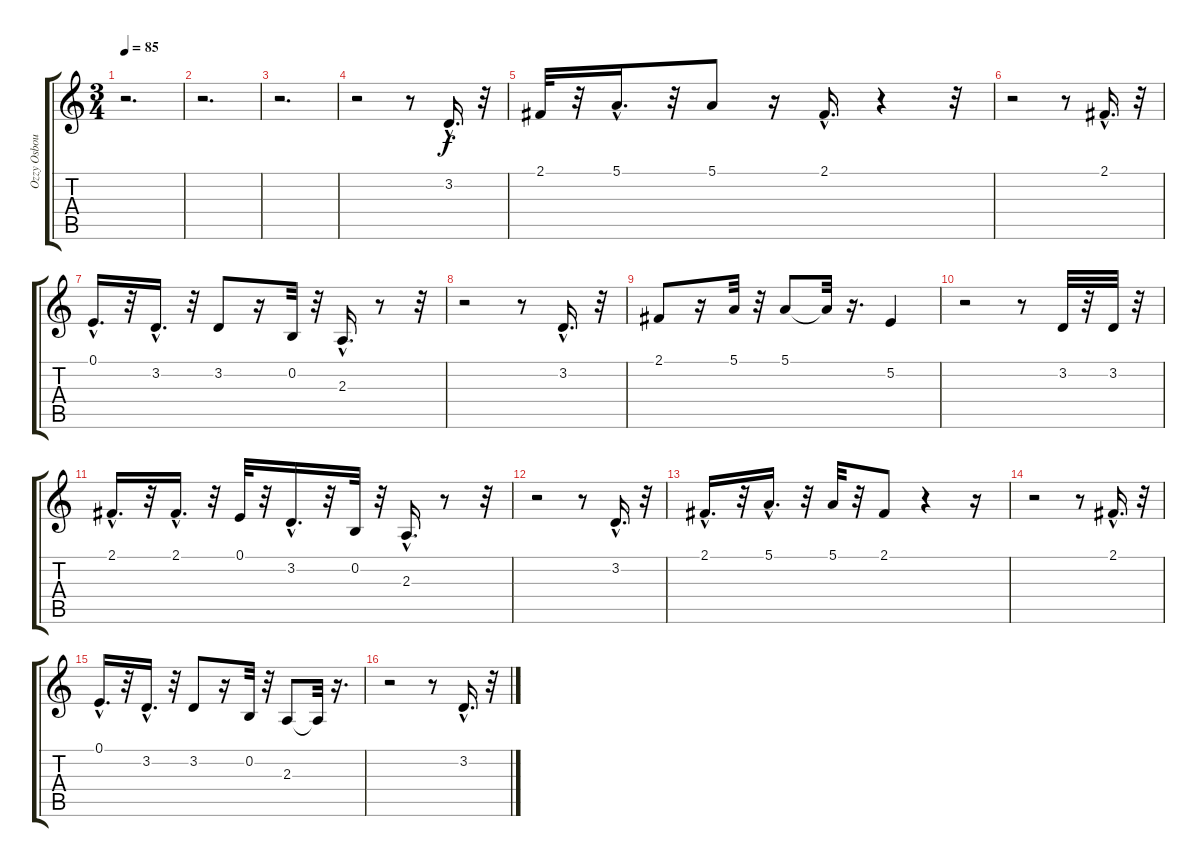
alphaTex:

\track ("Ozzy Osbourne" "Ozzy Osbou") {instrument lead8bassandlead}
\staff {score tabs}
\tuning (E4 B3 G3 D3 A2 E2) {hide}
\ts (3 4)
\tempo 85
\clef g2
\ks c
r.2{d dy f instrument synthvoice} |
r.2{d} |
r.2{d} |
r.2 r.8 3.2{hac}.16{d} r.32 |
2.1.32 r.32 5.1{hac}.16{d} r.32 5.1.8 r.16 2.1{hac}.16{d} r.4 r.32 |
r.2 r.8 2.1{hac}.16{d} r.32 |
0.1{hac}.16{d} r.32 3.2{hac}.16{d} r.32 3.2.8 r.16 0.2.32 r.32 2.3{hac}.16{d} r.8 r.32 |
r.2 r.8 3.2{hac}.16{d} r.32 |
2.1.8 r.16 5.1.32 r.32 5.1.8 5.1{t}.32 r.16{d} 5.2.4 |
r.2 r.8 3.2.32 r.32 3.2.32 r.32 |
2.1{hac}.16{d} r.32 2.1{hac}.16{d} r.32 0.1.32 r.32 3.2{hac}.16{d} r.32 0.2.32 r.32 2.3{hac}.16{d} r.8 r.32 |
r.2 r.8 3.2{hac}.16{d} r.32 |
2.1{hac}.16{d} r.32 5.1{hac}.16{d} r.32 5.1.32 r.32 2.1.8 r.4 r.16 |
r.2 r.8 2.1{hac}.16{d} r.32 |
0.1{hac}.16{d} r.32 3.2{hac}.16{d} r.32 3.2.8 r.16 0.2.32 r.32 2.3.8 2.3{t}.32 r.16{d} |
r.2 r.8 3.2{hac}.16{d} r.32
